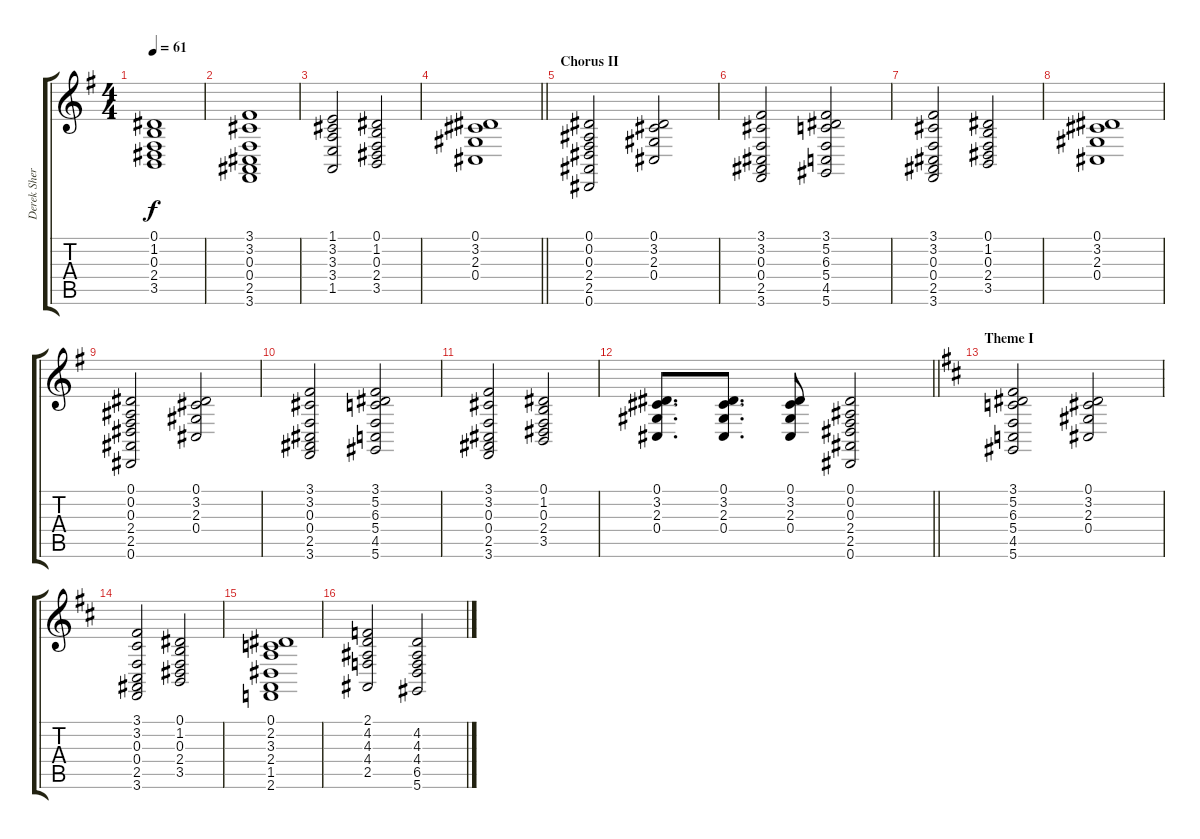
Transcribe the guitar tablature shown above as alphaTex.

\track ("Derek Sherinian" "Derek Sher") {instrument stringensemble1}
\staff {score tabs}
\tuning (Eb4 Bb3 Gb3 Db3 Ab2 Eb2) {hide}
\ts (4 4)
\tempo 61
\clef g2
\ks g
(0.1 1.2 0.3 2.4 3.5).1{dy f} |
(3.1 3.2 0.3 0.4 2.5 3.6).1 |
(1.1 3.2 3.3 3.4 1.5).2 (0.1 1.2 0.3 2.4 3.5).2 |
\barLineRight lightlight
(0.1 3.2 2.3 0.4).1 |
\section ("" "Chorus II")
(0.1 0.2 0.3 2.4 2.5 0.6).2 (0.1 3.2 2.3 0.4).2 |
(3.1 3.2 0.3 0.4 2.5 3.6).2 (3.1 5.2 6.3 5.4 4.5 5.6).2 |
(3.1 3.2 0.3 0.4 2.5 3.6).2 (0.1 1.2 0.3 2.4 3.5).2 |
(0.1 3.2 2.3 0.4).1 |
(0.1 0.2 0.3 2.4 2.5 0.6).2 (0.1 3.2 2.3 0.4).2 |
(3.1 3.2 0.3 0.4 2.5 3.6).2 (3.1 5.2 6.3 5.4 4.5 5.6).2 |
(3.1 3.2 0.3 0.4 2.5 3.6).2 (0.1 1.2 0.3 2.4 3.5).2 |
\barLineRight lightlight
(0.1 3.2 2.3 0.4).8{d} (0.1 3.2 2.3 0.4).8{d} (0.1 3.2 2.3 0.4).8 (0.1 0.2 0.3 2.4 2.5 0.6).2 |
\section ("" "Theme I")
\ks d
(3.1 5.2 6.3 5.4 4.5 5.6).2 (0.1 3.2 2.3 0.4).2 |
(3.1 3.2 0.3 0.4 2.5 3.6).2 (0.1 1.2 0.3 2.4 3.5).2 |
(0.1 2.2 3.3 2.4 1.5 2.6).1 |
(2.1 4.2 4.3 4.4 2.5).2 (4.2 4.3 4.4 6.5 5.6).2
